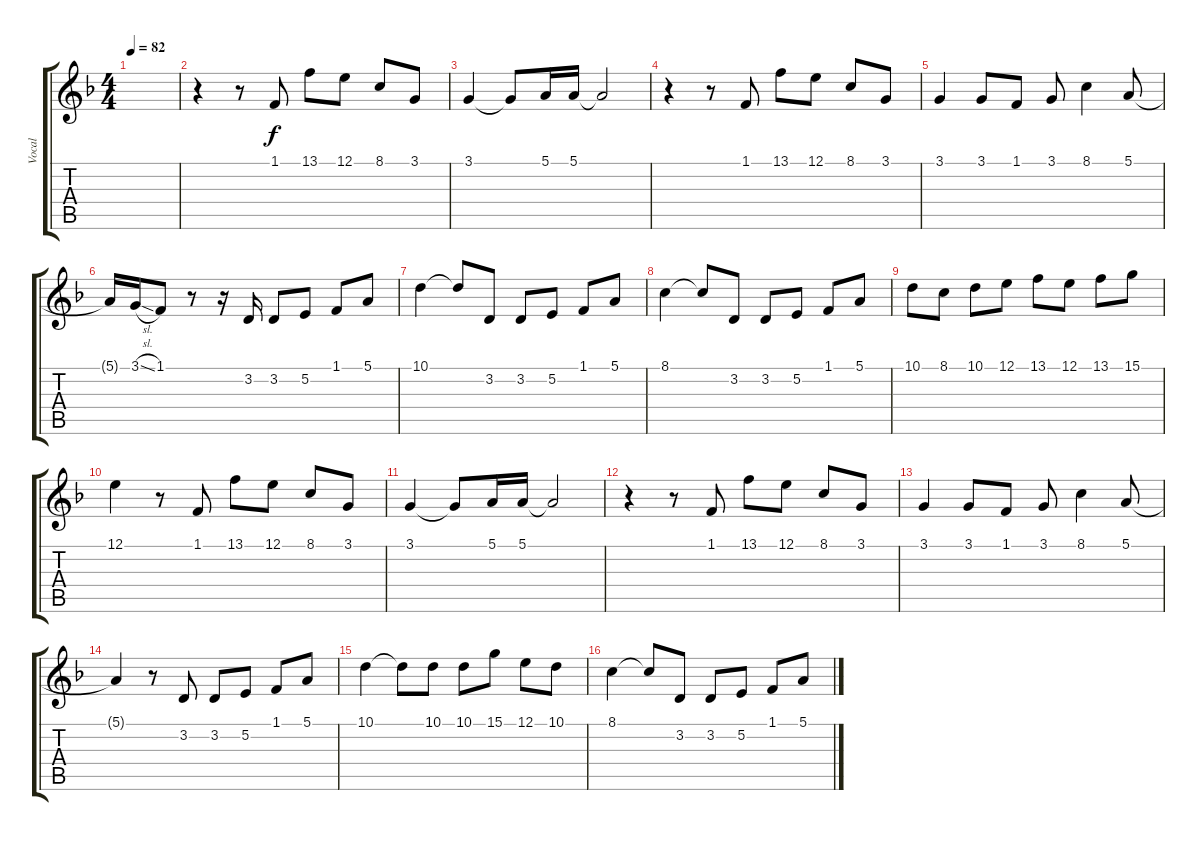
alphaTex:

\track ("Vocal" "Vocal") {instrument oboe}
\staff {score tabs}
\tuning (E4 B3 G3 D3 A2 E2) {hide}
\ts (4 4)
\tempo 82
\clef g2
\ks f
|
r.4 r.8 1.1.8 13.1.8 12.1.8 8.1.8 3.1.8 |
3.1.4 3.1{t}.8 5.1.16 5.1.16 5.1{t}.2 |
r.4 r.8 1.1.8 13.1.8 12.1.8 8.1.8 3.1.8 |
3.1.4 3.1.8 1.1.8 3.1.8 8.1.4 5.1.8 |
5.1{t}.16 3.1{sl}.16 1.1.8 r.8 r.16 3.2.16 3.2.8 5.2.8 1.1.8 5.1.8 |
10.1.4 10.1{t}.8 3.2.8 3.2.8 5.2.8 1.1.8 5.1.8 |
8.1.4 8.1{t}.8 3.2.8 3.2.8 5.2.8 1.1.8 5.1.8 |
10.1.8 8.1.8 10.1.8 12.1.8 13.1.8 12.1.8 13.1.8 15.1.8 |
12.1.4 r.8 1.1.8 13.1.8 12.1.8 8.1.8 3.1.8 |
3.1.4 3.1{t}.8 5.1.16 5.1.16 5.1{t}.2 |
r.4 r.8 1.1.8 13.1.8 12.1.8 8.1.8 3.1.8 |
3.1.4 3.1.8 1.1.8 3.1.8 8.1.4 5.1.8 |
5.1{t}.4 r.8 3.2.8 3.2.8 5.2.8 1.1.8 5.1.8 |
10.1.4 10.1{t}.8 10.1.8 10.1.8 15.1.8 12.1.8 10.1.8 |
8.1.4 8.1{t}.8 3.2.8 3.2.8 5.2.8 1.1.8 5.1.8
